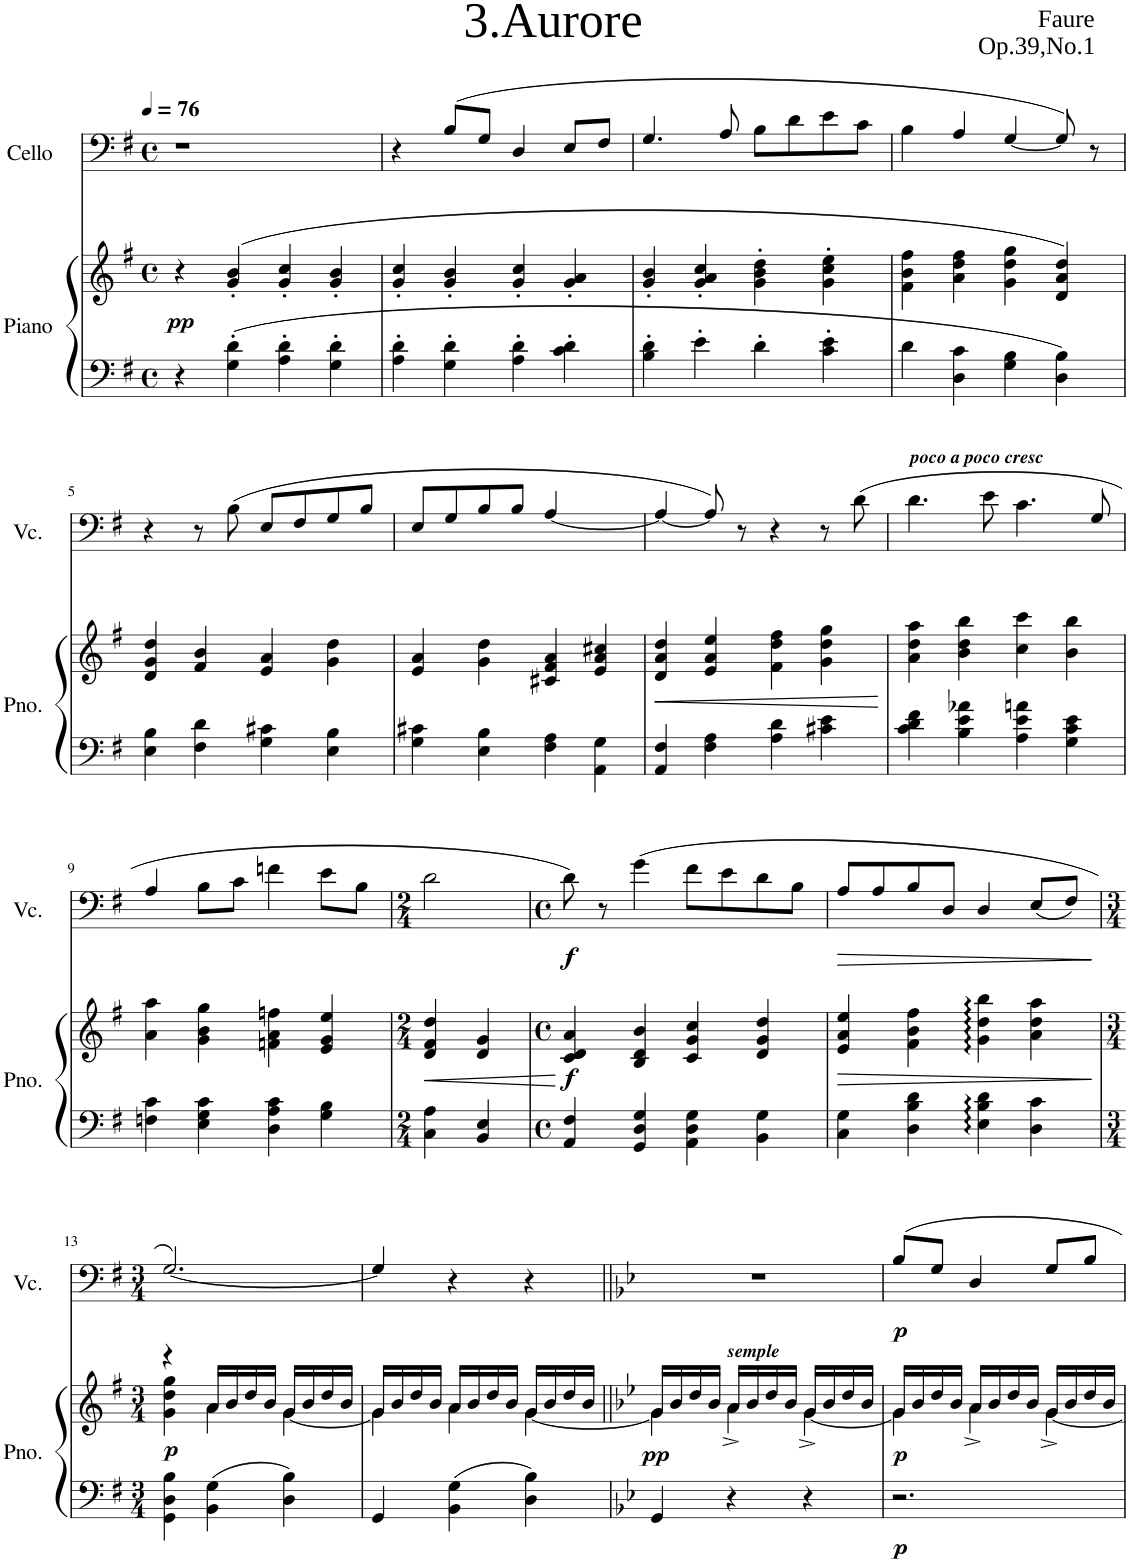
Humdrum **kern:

**kern	**kern	**dynam	**kern	**dynam
*part2	*part2	*part2	*part1	*part1
*staff3	*staff2	*staff2/3	*staff1	*staff1
*I"Piano	*	*	*I"Cello	*
*I'Pno.	*	*	*	*
*clefF4	*clefG2	*	*clefF4	*
*k[f#]	*k[f#]	*	*k[f#]	*
*G:	*G:	*	*G:	*
*M4/4	*M4/4	*	*M4/4	*
*met(c)	*met(c)	*	*met(c)	*
*MM76	*MM76	*	*MM76	*
=1	=1	=1	=1	=1
!	!	!LO:DY:b	!	!
4r	4r	pp	1r	.
4G\' 4d\'	(>4g/' 4b/'	.	.	.
4A\' 4d\'	4g/' 4cc/'	.	.	.
4G\' 4d\'	4g/' 4b/'	.	.	.
=2	=2	=2	=2	=2
4A\' 4d\'	4g/' 4cc/'	.	4r	.
4G\' 4d\'	4g/' 4b/'	.	(>8B/L	.
.	.	.	8G/J	.
4A\' 4d\'	4g/' 4cc/'	.	4D/	.
4c\' 4d\'	4g/' 4a/'	.	8E/L	.
.	.	.	8F#/J	.
=3	=3	=3	=3	=3
4B\' 4d\'	4g/' 4b/'	.	4.G/	.
4e'\	4g/' 4a/' 4cc/'	.	.	.
.	.	.	8A/	.
4d'\	4g\' 4b\' 4dd\'	.	8B\L	.
.	.	.	8d\	.
4c\' 4e\'	4g\' 4cc\' 4ee\'	.	8e\	.
.	.	.	8c\J	.
=4	=4	=4	=4	=4
4d\	4f#\ 4b\ 4ff#\	.	4B\	.
4D\ 4c\	4a\ 4dd\ 4ff#\	.	4A/	.
4G\ 4B\	4g\ 4dd\ 4gg\	.	[4G/	.
4D\ 4B\	4d/ 4a/ 4dd/)	.	8G/])	.
.	.	.	8r	.
!!LO:LB:g=z
=5	=5	=5	=5	=5
4E\ 4B\	4d/ 4g/ 4dd/	.	4r	.
4F#\ 4d\	4f#/ 4b/	.	8r	.
.	.	.	(>8B\	.
4G\ 4c#X\	4e/ 4a/	.	8E/L	.
.	.	.	8F#/	.
4E\ 4B\	4g\ 4dd\	.	8G/	.
.	.	.	8B/J	.
=6	=6	=6	=6	=6
4G\ 4c#X\	4e/ 4a/	.	8E/L	.
.	.	.	8G/	.
4E\ 4B\	4g\ 4dd\	.	8B/	.
.	.	.	8B/J	.
4F#\ 4A\	4c#X/ 4f#/ 4a/	.	[4A/	.
4AA\ 4G\	4e/ 4a/ 4cc#X/	.	4ryy	.
=7	=7	=7	=7	=7
!	!	!LO:HP:b	!	!
4AA/ 4F#/	4d/ 4a/ 4dd/	<	4A/_	.
4F#\ 4A\	4e/ 4a/ 4ee/	.	8A/])	.
.	.	.	8r	.
4A\ 4d\	4f#\ 4dd\ 4ff#\	.	4r	.
4c#X\ 4e\	4g\ 4dd\ 4gg\	.	8r	.
.	.	.	(>8d\	.
=8	=8	=8	=8	=8
!	!	!	!LO:TX:a:Bi:t=poco a poco cresc	!
4c\ 4d\ 4f#\	4a\ 4dd\ 4aa\	.	4.d\	.
4B\ 4e\ 4a-X\	4b\ 4dd\ 4bb\	.	.	.
.	.	.	8e\	.
4A\ 4e\ 4an\	4cc\ 4ccc\	.	4.c\	.
4G\ 4c\ 4e\	4b\ 4bb\	.	.	.
.	.	.	8G/	.
!!LO:LB:g=z
=9	=9	=9	=9	=9
4Fn\ 4c\	4a\ 4aa\	.	4A/	.
4E\ 4G\ 4c\	4g\ 4b\ 4gg\	.	8B\L	.
.	.	.	8c\J	.
4D\ 4A\ 4c\	4fn\ 4a\ 4ffn\	.	4fn\	.
4G\ 4B\	4e/ 4g/ 4ee/	.	8e\L	.
.	.	.	8B\J	.
=10	=10	=10	=10	=10
*M2/4	*M2/4	*	*M2/4	*
!	!	!LO:HP:b	!	!
4C\ 4A\	4d/ 4f#/ 4dd/	<	2d\	.
4BB/ 4E/	4d/ 4g/	.	.	.
.	.	[	.	.
=11	=11	=11	=11	=11
*M4/4	*M4/4	*	*M4/4	*
*met(c)	*met(c)	*	*met(c)	*
!	!	!LO:DY:b	!	!LO:DY:b
4AA/ 4F#/	4c/ 4d/ 4a/	f	8d\)	f
.	.	.	8r	.
4GG/ 4D/ 4G/	4B/ 4d/ 4b/	.	(>4g\	.
4AA\ 4D\ 4G\	4c/ 4g/ 4cc/	.	8f#\L	.
.	.	.	8e\	.
4BB\ 4G\	4d/ 4g/ 4dd/	.	8d\	.
.	.	.	8B\J	.
=12	=12	=12	=12	=12
!	!	!	!	!LO:HP:b
4C\ 4G\	4e/ 4a/ 4ee/	.	8A/L	>
.	.	.	8A/	.
4D\ 4B\ 4d\	4f#\ 4b\ 4ff#\	.	8B/	.
.	.	.	8D/J	.
4E\ 4B\ 4d\	4g\ 4dd\ 4bb\	.	4D/	.
4D\ 4c\	4a\ 4dd\ 4aa\	.	(<8E/L	.
.	.	.	8F#/J)	.
.	.	[	.	]
!!LO:LB:g=z
=13	=13	=13	=13	=13
*M3/4	*M3/4	*	*M3/4	*
*	*^	*	*	*
!	!	!	!LO:DY:b	!	!
4GG\ 4D\ 4B\	4r	4g\ 4dd\ 4gg\	p	[2.G/)	.
4BB\ 4G\	16a/LL	4a\	.	.	.
.	16b/	.	.	.	.
.	16dd/	.	.	.	.
.	16b/JJ	.	.	.	.
4D\ 4B\	16g/LL	[<4g\	.	.	.
.	16b/	.	.	.	.
.	16dd/	.	.	.	.
.	16b/JJ	.	.	.	.
=14	=14	=14	=14	=14	=14
4GG/	16g/LL	4g\]	.	4G/]	.
.	16b/	.	.	.	.
.	16dd/	.	.	.	.
.	16b/JJ	.	.	.	.
4BB\ 4G\	16a/LL	4a\	.	4r	.
.	16b/	.	.	.	.
.	16dd/	.	.	.	.
.	16b/JJ	.	.	.	.
4D\ 4B\	16g/LL	[<4g\	.	4r	.
.	16b/	.	.	.	.
.	16dd/	.	.	.	.
.	16b/JJ	.	.	.	.
=15||	=15||	=15||	=15||	=15||	=15||
*k[b-e-]	*k[b-e-]	*	*	*k[b-e-]	*
*B-:	*B-:	*	*	*B-:	*
!	!	!	!LO:DY:b	!	!
4GG/	16g/LL	4g\]	pp	2.r	.
.	16b-/	.	.	.	.
.	16dd/	.	.	.	.
.	16b-/JJ	.	.	.	.
!	!LO:TX:a:Bi:t=semple	!	!	!	!
4r	16a/LL	4a^\	.	.	.
.	16b-/	.	.	.	.
.	16dd/	.	.	.	.
.	16b-/JJ	.	.	.	.
4r	16g/LL	[<4g^\	.	.	.
.	16b-/	.	.	.	.
.	16dd/	.	.	.	.
.	16b-/JJ	.	.	.	.
=16	=16	=16	=16	=16	=16
!	!	!	!LO:DY:b=2	!	!
!	!	!	!LO:DY:n=1:b	!	!LO:DY:b
2.r	16g/LL	4g\]	p p	8B-/L	p
.	16b-/	.	.	.	.
.	16dd/	.	.	8G/J	.
.	16b-/JJ	.	.	.	.
.	16a/LL	4a^\	.	4D/	.
.	16b-/	.	.	.	.
.	16dd/	.	.	.	.
.	16b-/JJ	.	.	.	.
.	16g/LL	[<4g^\	.	8G/L	.
.	16b-/	.	.	.	.
.	16dd/	.	.	8B-/J	.
.	16b-/JJ	.	.	.	.
*	*v	*v	*	*	*
=	=	=	=	=
*-	*-	*-	*-	*-
